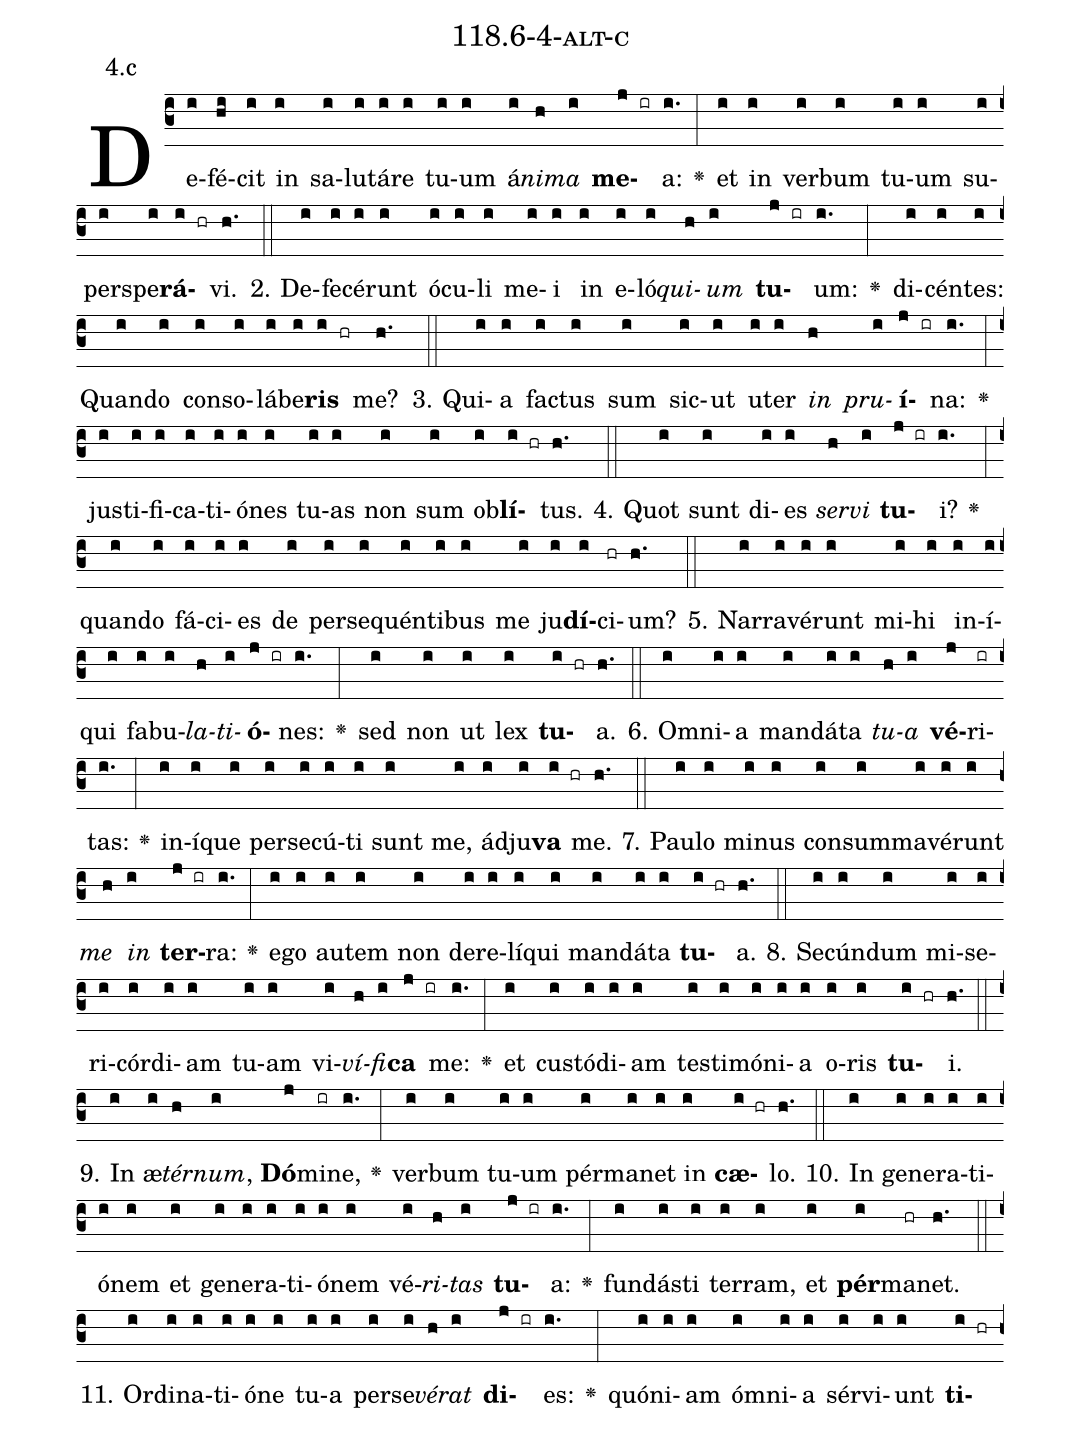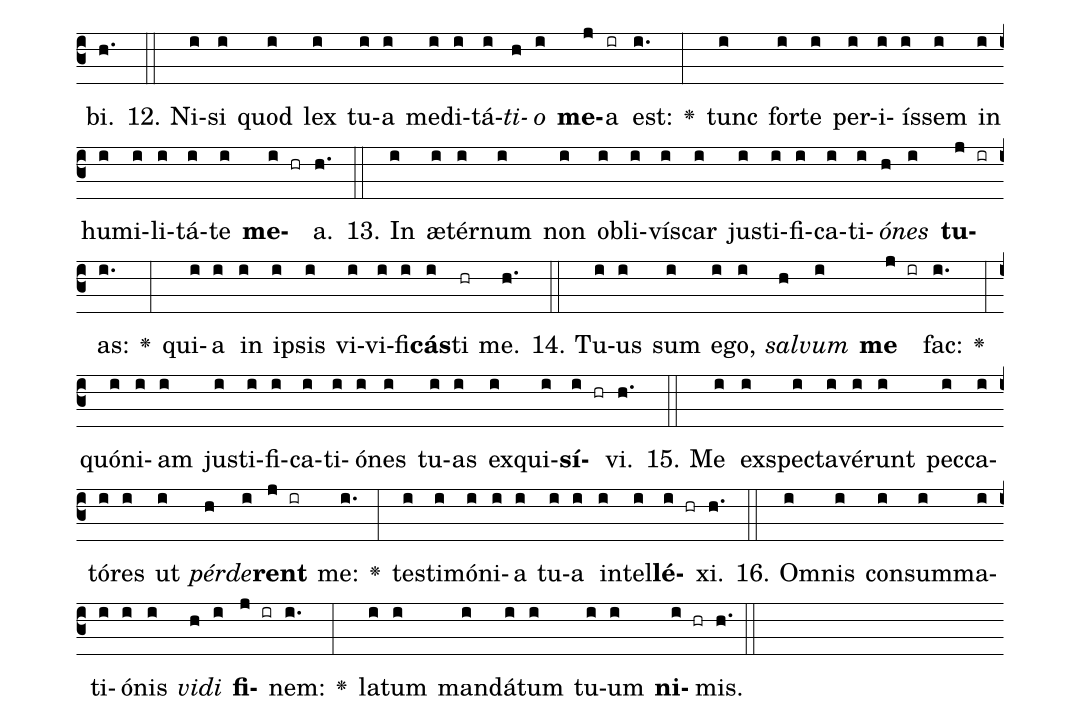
name: 118.6-4-alt-c;
annotation: 4.c;
%%
(c3)De(i)fé(hi)cit(i) in(i) sa(i)lu(i)tá(i)re(i) tu(i)um(i) á(i)<i>ni</i>(h)<i>ma</i>(i) <b>me</b>(j ir)a:(i.) <v>\greheightstar</v>(:) et(i) in(i) ver(i)bum(i) tu(i)um(i) su(i)per(i)spe(i)<b>rá</b>(i hr)vi.(h.) (::)
2. De(i)fe(i)cé(i)runt(i) ó(i)cu(i)li(i) me(i)i(i) in(i) e(i)ló(i)<i>qui</i>(h)<i>um</i>(i) <b>tu</b>(j ir)um:(i.) <v>\greheightstar</v>(:) di(i)cén(i)tes:(i) Quan(i)do(i) con(i)so(i)lá(i)be(i)<b>ris</b>(i hr) me?(h.) (::)
3. Qui(i)a(i) fac(i)tus(i) sum(i) sic(i)ut(i) u(i)ter(i) <i>in</i>(h) <i>pru</i>(i)<b>í</b>(j ir)na:(i.) <v>\greheightstar</v>(:) jus(i)ti(i)fi(i)ca(i)ti(i)ó(i)nes(i) tu(i)as(i) non(i) sum(i) ob(i)<b>lí</b>(i hr)tus.(h.) (::)
4. Quot(i) sunt(i) di(i)es(i) <i>ser</i>(h)<i>vi</i>(i) <b>tu</b>(j ir)i?(i.) <v>\greheightstar</v>(:) quan(i)do(i) fá(i)ci(i)es(i) de(i) per(i)se(i)quén(i)ti(i)bus(i) me(i) ju(i)<b>dí</b>(i)ci(hr)um?(h.) (::)
5. Nar(i)ra(i)vé(i)runt(i) mi(i)hi(i) in(i)í(i)qui(i) fa(i)bu(i)<i>la</i>(h)<i>ti</i>(i)<b>ó</b>(j ir)nes:(i.) <v>\greheightstar</v>(:) sed(i) non(i) ut(i) lex(i) <b>tu</b>(i hr)a.(h.) (::)
6. Om(i)ni(i)a(i) man(i)dá(i)ta(i) <i>tu</i>(h)<i>a</i>(i) <b>vé</b>(j)ri(ir)tas:(i.) <v>\greheightstar</v>(:) in(i)í(i)que(i) per(i)se(i)cú(i)ti(i) sunt(i) me,(i) ád(i)ju(i)<b>va</b>(i hr) me.(h.) (::)
7. Pau(i)lo(i) mi(i)nus(i) con(i)sum(i)ma(i)vé(i)runt(i) <i>me</i>(h) <i>in</i>(i) <b>ter</b>(j ir)ra:(i.) <v>\greheightstar</v>(:) e(i)go(i) au(i)tem(i) non(i) de(i)re(i)lí(i)qui(i) man(i)dá(i)ta(i) <b>tu</b>(i hr)a.(h.) (::)
8. Se(i)cún(i)dum(i) mi(i)se(i)ri(i)cór(i)di(i)am(i) tu(i)am(i) vi(i)<i>ví</i>(h)<i>fi</i>(i)<b>ca</b>(j ir) me:(i.) <v>\greheightstar</v>(:) et(i) cus(i)tó(i)di(i)am(i) tes(i)ti(i)mó(i)ni(i)a(i) o(i)ris(i) <b>tu</b>(i hr)i.(h.) (::)
9. In(i) æ(i)<i>tér</i>(h)<i>num</i>,(i) <b>Dó</b>(j)mi(ir)ne,(i.) <v>\greheightstar</v>(:) ver(i)bum(i) tu(i)um(i) pér(i)ma(i)net(i) in(i) <b>cæ</b>(i hr)lo.(h.) (::)
10. In(i) ge(i)ne(i)ra(i)ti(i)ó(i)nem(i) et(i) ge(i)ne(i)ra(i)ti(i)ó(i)nem(i) vé(i)<i>ri</i>(h)<i>tas</i>(i) <b>tu</b>(j ir)a:(i.) <v>\greheightstar</v>(:) fun(i)dás(i)ti(i) ter(i)ram,(i) et(i) <b>pér</b>(i)ma(hr)net.(h.) (::)
11. Or(i)di(i)na(i)ti(i)ó(i)ne(i) tu(i)a(i) per(i)se(i)<i>vé</i>(h)<i>rat</i>(i) <b>di</b>(j ir)es:(i.) <v>\greheightstar</v>(:) quón(i)i(i)am(i) óm(i)ni(i)a(i) sér(i)vi(i)unt(i) <b>ti</b>(i hr)bi.(h.) (::)
12. Ni(i)si(i) quod(i) lex(i) tu(i)a(i) me(i)di(i)tá(i)<i>ti</i>(h)<i>o</i>(i) <b>me</b>(j)a(ir) est:(i.) <v>\greheightstar</v>(:) tunc(i) for(i)te(i) per(i)i(i)ís(i)sem(i) in(i) hu(i)mi(i)li(i)tá(i)te(i) <b>me</b>(i hr)a.(h.) (::)
13. In(i) æ(i)tér(i)num(i) non(i) ob(i)li(i)vís(i)car(i) jus(i)ti(i)fi(i)ca(i)ti(i)<i>ó</i>(h)<i>nes</i>(i) <b>tu</b>(j ir)as:(i.) <v>\greheightstar</v>(:) qui(i)a(i) in(i) ip(i)sis(i) vi(i)vi(i)fi(i)<b>cás</b>(i)ti(hr) me.(h.) (::)
14. Tu(i)us(i) sum(i) e(i)go,(i) <i>sal</i>(h)<i>vum</i>(i) <b>me</b>(j ir) fac:(i.) <v>\greheightstar</v>(:) quón(i)i(i)am(i) jus(i)ti(i)fi(i)ca(i)ti(i)ó(i)nes(i) tu(i)as(i) ex(i)qui(i)<b>sí</b>(i hr)vi.(h.) (::)
15. Me(i) ex(i)spec(i)ta(i)vé(i)runt(i) pec(i)ca(i)tó(i)res(i) ut(i) <i>pér</i>(h)<i>de</i>(i)<b>rent</b>(j ir) me:(i.) <v>\greheightstar</v>(:) tes(i)ti(i)mó(i)ni(i)a(i) tu(i)a(i) in(i)tel(i)<b>lé</b>(i hr)xi.(h.) (::)
16. Om(i)nis(i) con(i)sum(i)ma(i)ti(i)ó(i)nis(i) <i>vi</i>(h)<i>di</i>(i) <b>fi</b>(j ir)nem:(i.) <v>\greheightstar</v>(:) la(i)tum(i) man(i)dá(i)tum(i) tu(i)um(i) <b>ni</b>(i hr)mis.(h.) (::)
